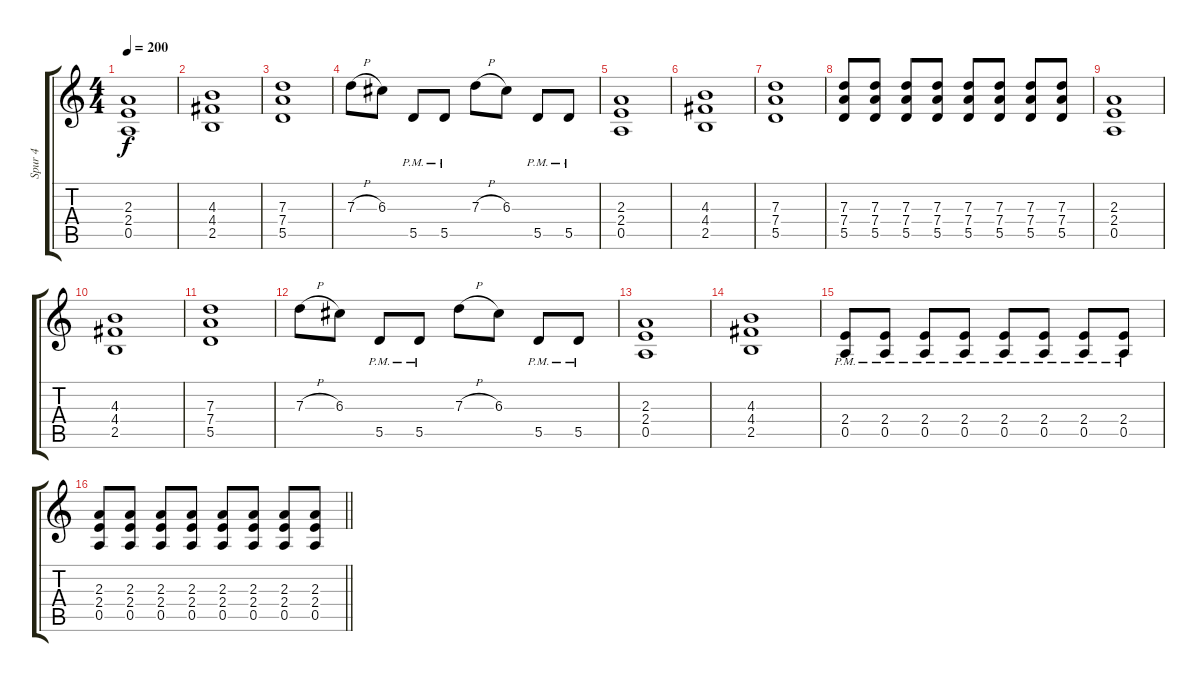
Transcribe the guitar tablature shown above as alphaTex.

\track ("Spur 4" "Spur 4") {instrument distortionguitar}
\staff {score tabs}
\tuning (E4 B3 G3 D3 A2 E2) {hide}
\ts (4 4)
\tempo 200
\clef g2
\ks c
(2.3 2.4 0.5).1{dy f} |
(4.3 4.4 2.5).1 |
(7.3 7.4 5.5).1 |
7.3{h}.8 6.3.8 5.5{pm}.8 5.5{pm}.8 7.3{h}.8 6.3.8 5.5{pm}.8 5.5{pm}.8 |
(2.3 2.4 0.5).1 |
(4.3 4.4 2.5).1 |
(7.3 7.4 5.5).1 |
(7.3 7.4 5.5).8 (7.3 7.4 5.5).8 (7.3 7.4 5.5).8 (7.3 7.4 5.5).8 (7.3 7.4 5.5).8 (7.3 7.4 5.5).8 (7.3 7.4 5.5).8 (7.3 7.4 5.5).8 |
(2.3 2.4 0.5).1 |
(4.3 4.4 2.5).1 |
(7.3 7.4 5.5).1 |
7.3{h}.8 6.3.8 5.5{pm}.8 5.5{pm}.8 7.3{h}.8 6.3.8 5.5{pm}.8 5.5{pm}.8 |
(2.3 2.4 0.5).1 |
(4.3 4.4 2.5).1 |
(2.4{pm} 0.5).8 (2.4{pm} 0.5{pm}).8 (2.4{pm} 0.5{pm}).8 (2.4{pm} 0.5{pm}).8 (2.4{pm} 0.5{pm}).8 (2.4{pm} 0.5{pm}).8 (2.4{pm} 0.5{pm}).8 (2.4{pm} 0.5{pm}).8 |
\barLineRight lightlight
(2.3 2.4 0.5).8 (2.3 2.4 0.5).8 (2.3 2.4 0.5).8 (2.3 2.4 0.5).8 (2.3 2.4 0.5).8 (2.3 2.4 0.5).8 (2.3 2.4 0.5).8 (2.3 2.4 0.5).8
